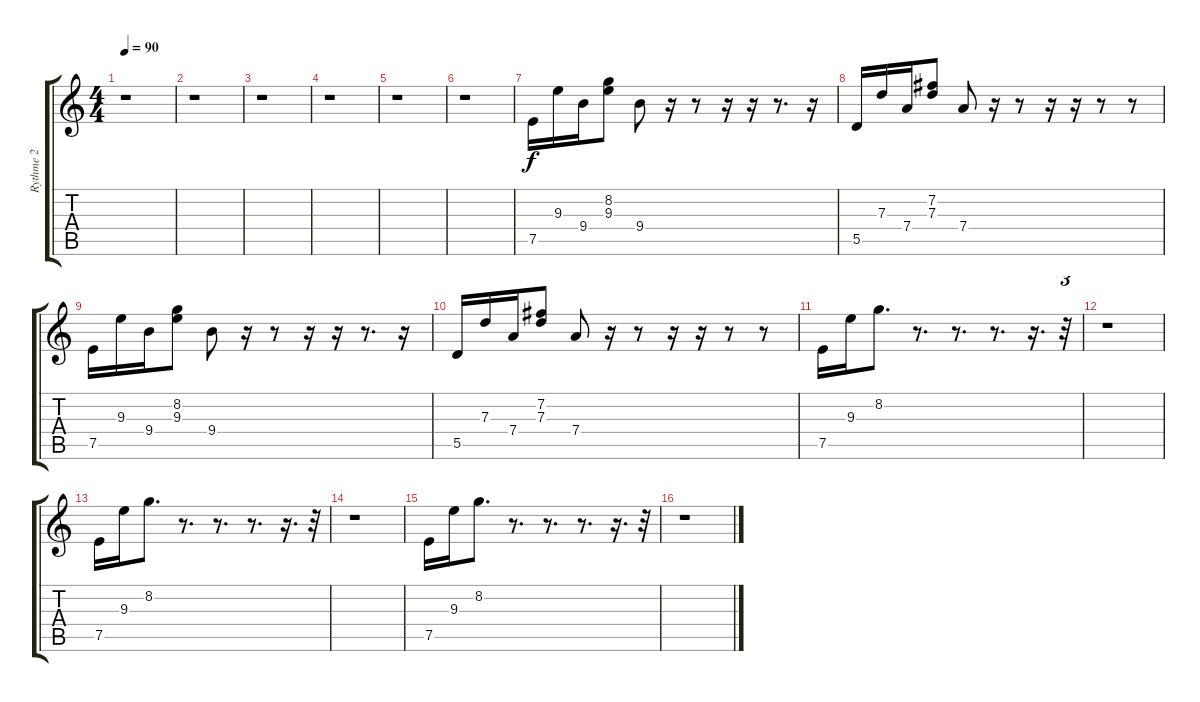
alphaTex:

\track ("Rythme 2" "Rythme 2") {instrument acousticguitarsteel}
\staff {score tabs}
\tuning (E4 B3 G3 D3 A2 E2) {hide}
\ts (4 4)
\tempo 90
\clef g2
\ks c
r.1{dy f} |
r.1 |
r.1 |
r.1 |
r.1 |
r.1 |
7.5.16 9.3.16 9.4.16 (8.2 9.3).8 9.4.8 r.16 r.8 r.16 r.16 r.8{d} r.16 |
5.5.16 7.3.16 7.4.16 (7.2 7.3).8 7.4.8 r.16 r.8 r.16 r.16 r.8 r.8 |
7.5.16 9.3.16 9.4.16 (8.2 9.3).8 9.4.8 r.16 r.8 r.16 r.16 r.8{d} r.16 |
5.5.16 7.3.16 7.4.16 (7.2 7.3).8 7.4.8 r.16 r.8 r.16 r.16 r.8 r.8 |
7.5.16 9.3.16 8.2.8{d} r.8{d} r.8{d} r.8{d} r.16{d} r.32{tu (3 2)} |
r.1 |
7.5.16 9.3.16 8.2.8{d} r.8{d} r.8{d} r.8{d} r.16{d} r.32{tu (3 2)} |
r.1 |
7.5.16 9.3.16 8.2.8{d} r.8{d} r.8{d} r.8{d} r.16{d} r.32{tu (3 2)} |
r.1
